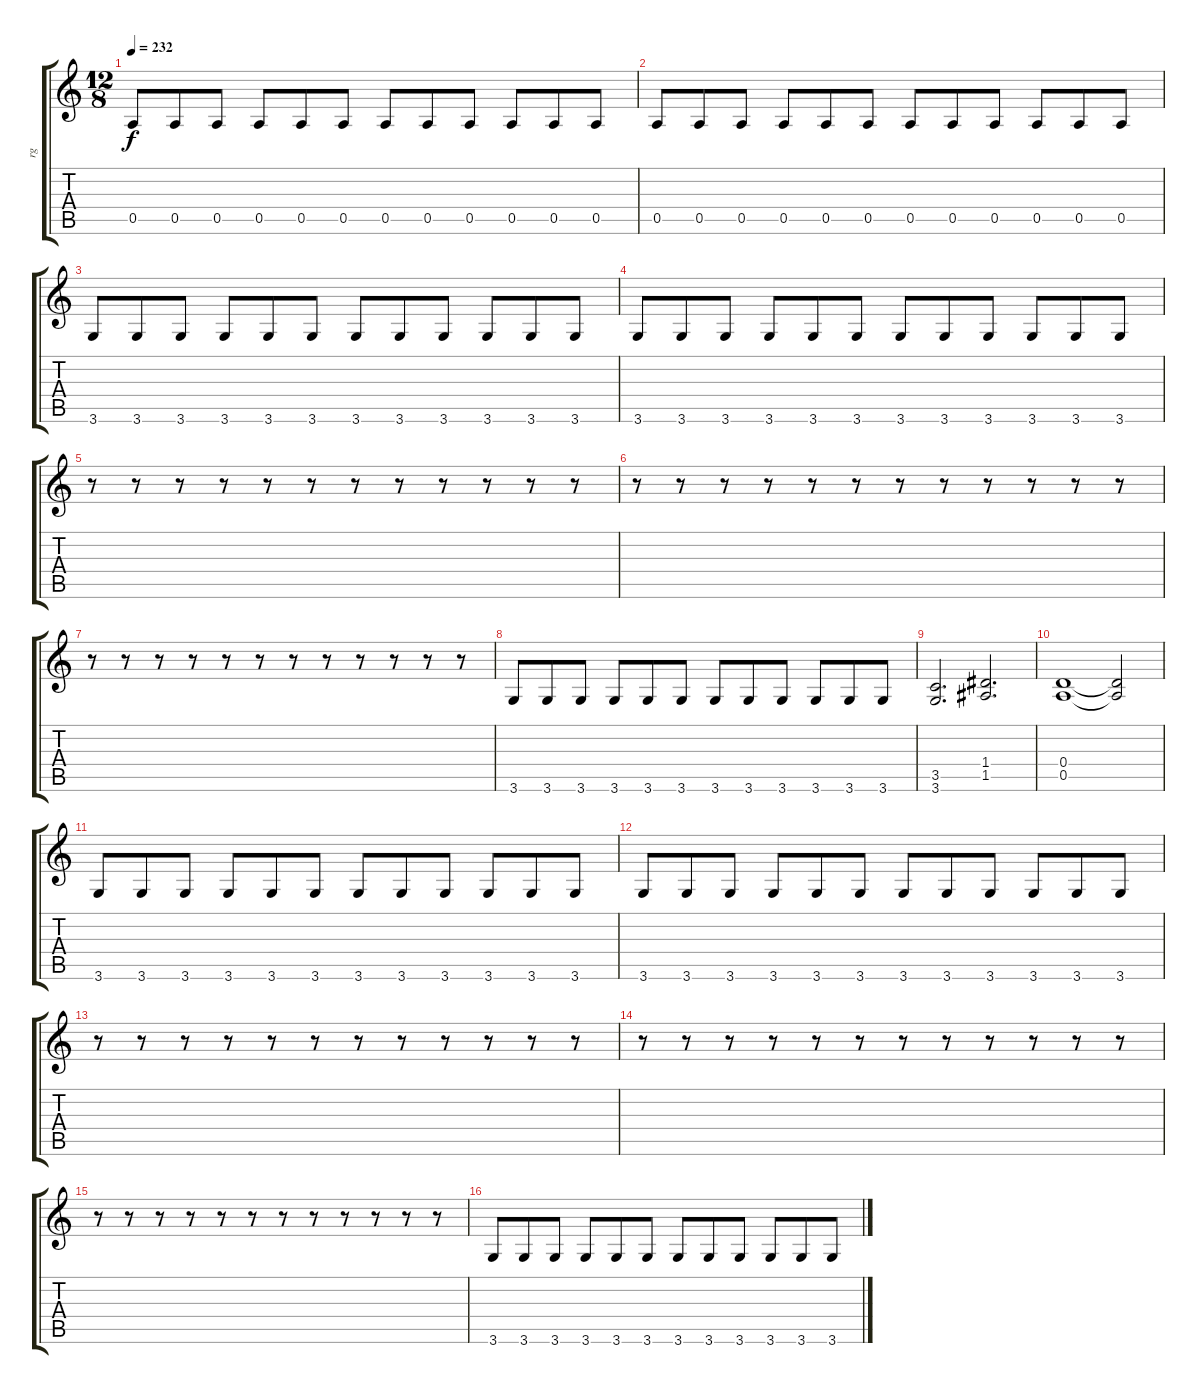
\track ("rg" "rg") {instrument distortionguitar}
\staff {score tabs}
\tuning (E4 B3 G3 D3 A2 E2) {hide}
\ts (12 8)
\tempo 232
\clef g2
\ks c
0.5.8{dy f} 0.5.8 0.5.8 0.5.8 0.5.8 0.5.8 0.5.8 0.5.8 0.5.8 0.5.8 0.5.8 0.5.8 |
0.5.8 0.5.8 0.5.8 0.5.8 0.5.8 0.5.8 0.5.8 0.5.8 0.5.8 0.5.8 0.5.8 0.5.8 |
3.6.8 3.6.8 3.6.8 3.6.8 3.6.8 3.6.8 3.6.8 3.6.8 3.6.8 3.6.8 3.6.8 3.6.8 |
3.6.8 3.6.8 3.6.8 3.6.8 3.6.8 3.6.8 3.6.8 3.6.8 3.6.8 3.6.8 3.6.8 3.6.8 |
r.8 r.8 r.8 r.8 r.8 r.8 r.8 r.8 r.8 r.8 r.8 r.8 |
r.8 r.8 r.8 r.8 r.8 r.8 r.8 r.8 r.8 r.8 r.8 r.8 |
r.8 r.8 r.8 r.8 r.8 r.8 r.8 r.8 r.8 r.8 r.8 r.8 |
3.6.8 3.6.8 3.6.8 3.6.8 3.6.8 3.6.8 3.6.8 3.6.8 3.6.8 3.6.8 3.6.8 3.6.8 |
(3.5 3.6).2{d} (1.4 1.5).2{d} |
(0.4 0.5).1 (0.4{t} 0.5{t}).2 |
3.6.8 3.6.8 3.6.8 3.6.8 3.6.8 3.6.8 3.6.8 3.6.8 3.6.8 3.6.8 3.6.8 3.6.8 |
3.6.8 3.6.8 3.6.8 3.6.8 3.6.8 3.6.8 3.6.8 3.6.8 3.6.8 3.6.8 3.6.8 3.6.8 |
r.8 r.8 r.8 r.8 r.8 r.8 r.8 r.8 r.8 r.8 r.8 r.8 |
r.8 r.8 r.8 r.8 r.8 r.8 r.8 r.8 r.8 r.8 r.8 r.8 |
r.8 r.8 r.8 r.8 r.8 r.8 r.8 r.8 r.8 r.8 r.8 r.8 |
3.6.8 3.6.8 3.6.8 3.6.8 3.6.8 3.6.8 3.6.8 3.6.8 3.6.8 3.6.8 3.6.8 3.6.8
